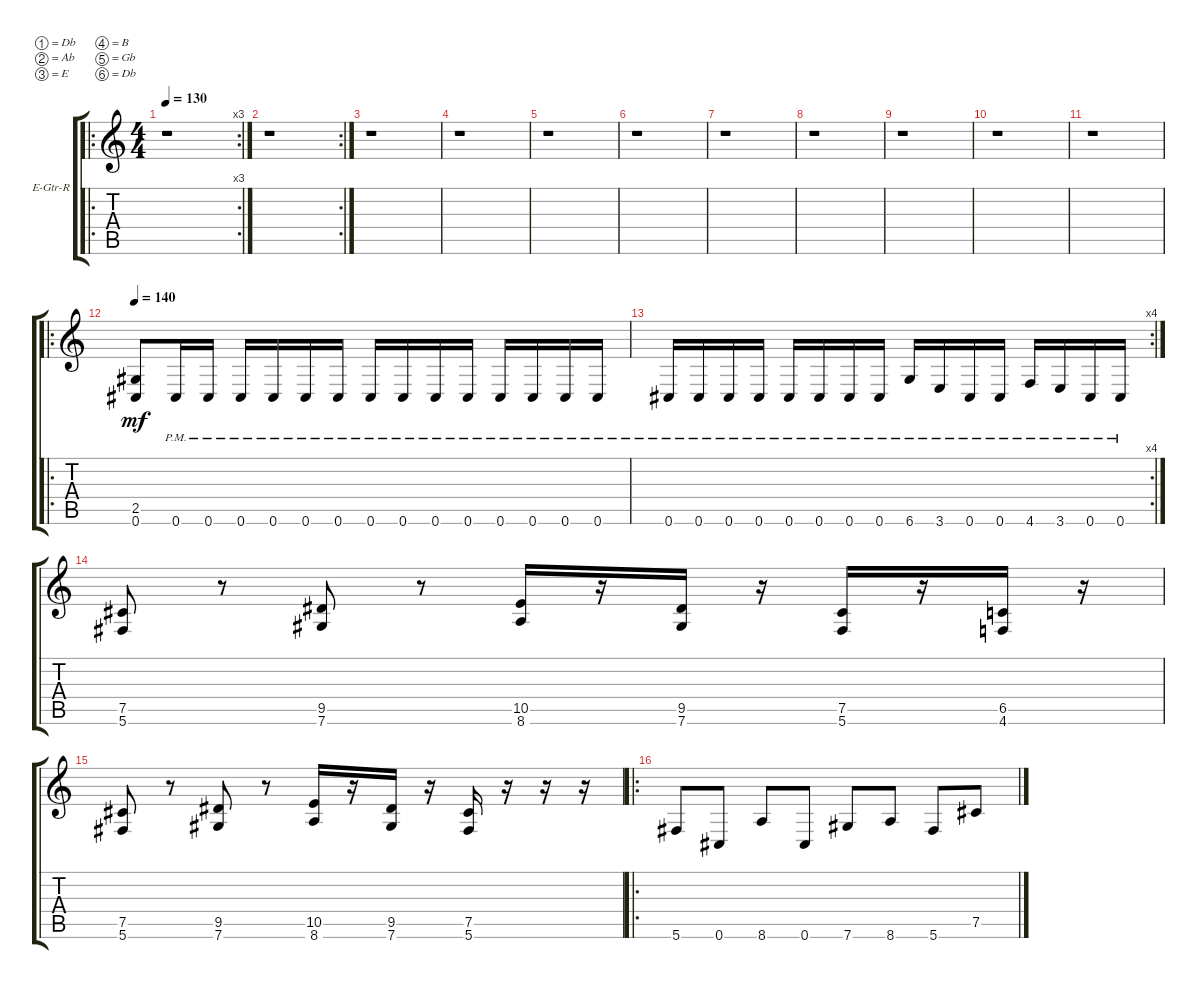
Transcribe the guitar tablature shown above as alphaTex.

\bracketExtendMode groupsimilarinstruments
\firstSystemTrackNameOrientation horizontal
\otherSystemsTrackNameOrientation horizontal
\track ("Electric Guitar R" "E-Gtr-R") {instrument distortionguitar}
\staff {score tabs}
\tuning (Db4 Ab3 E3 B2 Gb2 Db2)
\ro
\rc 3
\ts (4 4)
\tempo 130
\clef g2
\ks c
r.1{dy mf instrument distortionguitar} |
\rc 2
r.1 |
r.1 |
r.1 |
r.1 |
r.1 |
r.1 |
r.1 |
r.1 |
r.1 |
r.1 |
\ro
\tempo 140
(2.5 0.6).8 0.6{pm}.16 0.6{pm}.16 0.6{pm}.16 0.6{pm}.16 0.6{pm}.16 0.6{pm}.16 0.6{pm}.16 0.6{pm}.16 0.6{pm}.16 0.6{pm}.16 0.6{pm}.16 0.6{pm}.16 0.6{pm}.16 0.6{pm}.16 |
\rc 4
0.6{pm}.16 0.6{pm}.16 0.6{pm}.16 0.6{pm}.16 0.6{pm}.16 0.6{pm}.16 0.6{pm}.16 0.6{pm}.16 6.6{pm}.16 3.6{pm}.16 0.6{pm}.16 0.6{pm}.16 4.6{pm}.16 3.6{pm}.16 0.6{pm}.16 0.6{pm}.16 |
(5.6 7.5).8 r.8 (7.6 9.5).8 r.8 (8.6 10.5).16 r.16 (7.6 9.5).16 r.16 (5.6 7.5).16 r.16 (4.6 6.5).16 r.16 |
(5.6 7.5).8 r.8 (7.6 9.5).8 r.8 (8.6 10.5).16 r.16 (7.6 9.5).16 r.16 (5.6 7.5).16 r.16 r.16 r.16 |
\ro
5.6.8 0.6.8 8.6.8 0.6.8 7.6.8 8.6.8 5.6.8 7.5.8
